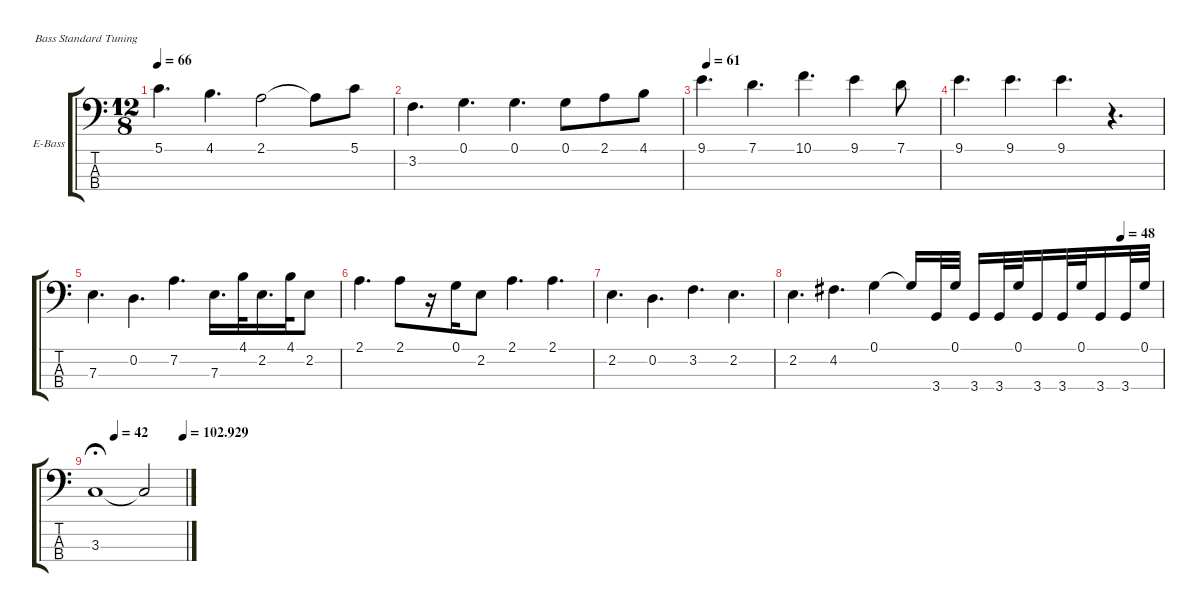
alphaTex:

\hideDynamics
\bracketExtendMode groupsimilarinstruments
\firstSystemTrackNameOrientation horizontal
\otherSystemsTrackNameOrientation horizontal
\track ("Electric Bass" "E-Bass") {multiBarRest instrument electricbassfinger}
\staff {score tabs}
\tuning (G2 D2 A1 E1)
\ts (12 8)
\tempo 66
\clef f4
\ks c
5.1.4{d dy f} 4.1.4{d} 2.1.2 2.1{t}.8 5.1.8 |
3.2.4{d} 0.1.4{d} 0.1.4{d} 0.1.8 2.1.8 4.1.8 |
\tempo (61 0.025)
9.1.4{d} 7.1.4{d} 10.1.4{d} 9.1.4 7.1.8 |
9.1.4{d} 9.1.4{d} 9.1.4{d} r.4{d} |
7.3.4{d} 0.2.4{d} 7.2.4{d} 7.3.16{d} 4.1.32 2.2.16{d} 4.1.32 2.2.8 |
2.1.4{d} 2.1.8 r.16 0.1.16 2.2.8 2.1.4{d} 2.1.4{d} |
2.2.4{d} 0.2.4{d} 3.2.4{d} 2.2.4{d} |
\tempo (48 0.890244)
2.2.4{d} 4.2.4{d} 0.1.4 0.1{t}.16 3.4.32 0.1.32 3.4.16 3.4.32 0.1.32 3.4.16 3.4.32 0.1.32 3.4.16 3.4.32 0.1.32 |
\tempo (42 0.219512)
\tempo (102.929 0.975)
3.3.1{fermata (medium 0.51)} 3.3{t}.2
